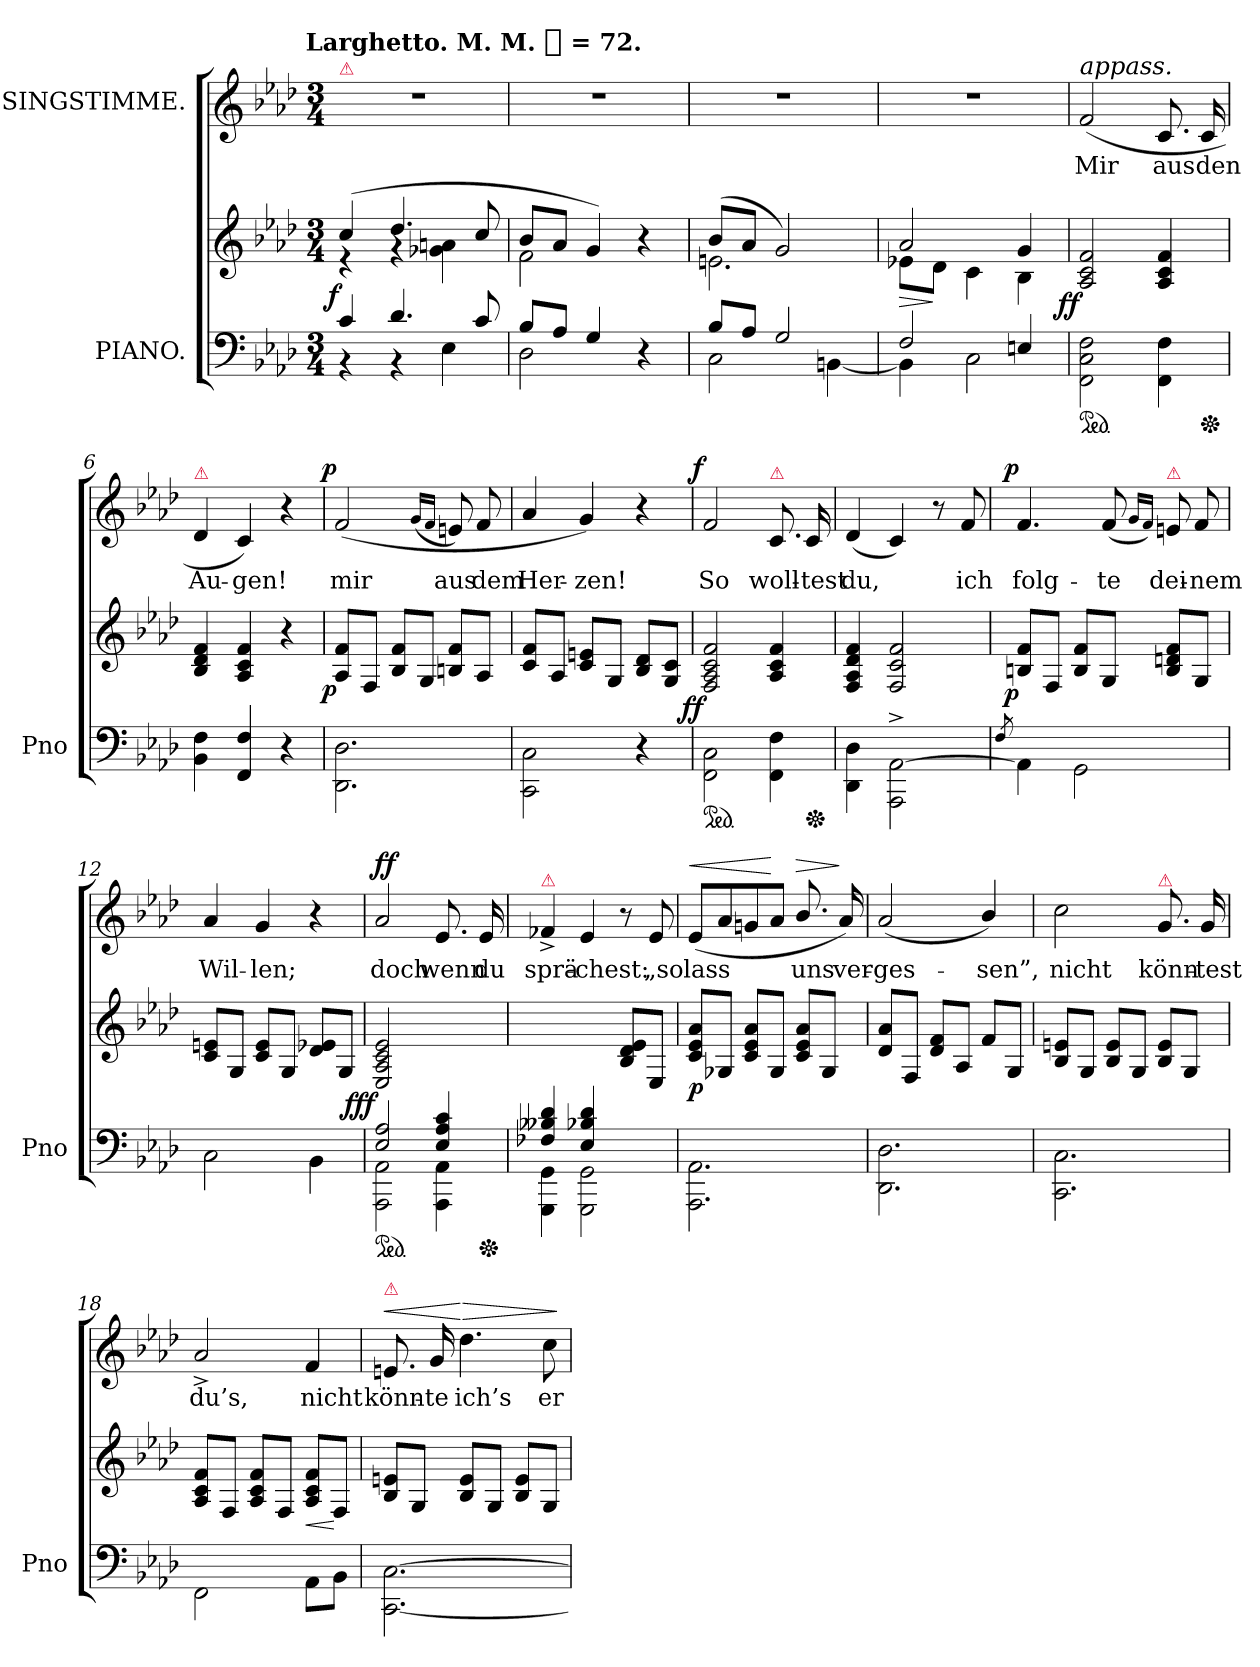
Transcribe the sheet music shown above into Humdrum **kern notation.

**kern	**kern	**dynam	**kern	**text	**dynam
*part2	*part2	*part2	*part1	*part1	*part1
*staff3	*staff2	*staff2/3	*staff1	*staff1	*staff1
*I"PIANO.	*	*	*I"SINGSTIMME.	*	*
*I'Pno	*	*	*	*	*
*clefF4	*clefG2	*	*clefG2	*	*
*k[b-e-a-d-]	*k[b-e-a-d-]	*	*k[b-e-a-d-]	*	*
*f:	*f:	*	*f:	*	*
!!LO:TX:omd:t=Larghetto. M. M. [quarter] = 72.
*M3/4	*M3/4	*	*M3/4	*	*
*MM72	*MM72	*	*MM72	*	*
=1	=1	=1	=1	=1	=1
*^	*^	*	*	*	*
!	!	!	!	!	!LO:TX:a:color=crimson:t=⚠	!	!
!	!	!	!	!LO:DY:rj	!	!	!
4c	4r	(>4cc	4re	f	2.r	.	.
4.d-	4r	4.dd-	4rg	.	.	.	.
.	4E-	.	4g-X 4an	.	.	.	.
8c	.	8cc	.	.	.	.	.
=2	=2	=2	=2	=2	=2	=2	=2
8B-L	2D-	8b-L	2f	.	2.r	.	.
8A-J	.	8a-J	.	.	.	.	.
4G	.	4g)	.	.	.	.	.
4r	4rEEyy	4r	4rcyy	.	.	.	.
=3	=3	=3	=3	=3	=3	=3	=3
8B-L	2C	(>8b-L	2.en	.	2.r	.	.
8A-J	.	8a-J	.	.	.	.	.
2G	.	2g)	.	.	.	.	.
.	[4BBn	.	.	.	.	.	.
=4	=4	=4	=4	=4	=4	=4	=4
2F	4BBn]	2a-	8e-XL	>	2.r	.	.
.	.	.	8d-J	]	.	.	.
.	2C	.	4c	.	.	.	.
4En	.	4g	4B-	.	.	.	.
*v	*v	*	*	*	*	*	*
=5	=5	=5	=5	=5	=5	=5
!	!	!	!	!LO:TX:a:i:t=appass.	!	!
!	!	!	!LO:DY:rj	!	!	!
*ped	*	*	*	*	*	*
2FF\ 2C\ 2F\	2A-/ 2c/ 2f/	2ryy	ff	(>2f	Mir	.
4FF\ 4F\	4A-/ 4c/ 4f/	8.ryy	.	8.c	aus	.
*Xped	*	*	*	*	*	*
.	.	16ryy	.	16c	den	.
=6	=6	=6	=6	=6	=6	=6
!	!	!	!	!LO:TX:a:color=crimson:t=⚠	!	!
*	*v	*v	*	*	*	*
4BB-\ 4F\	4B- 4d- 4f	.	4d-	Au-	.
4FF/ 4F/	4A- 4c 4f	.	4c)	-gen!	.
4r	4r	.	4r	.	.
=7	=7	=7	=7	=7	=7
!	!	!LO:DY:rj	!	!	!LO:DY:a:rj
2.DD-\ 2.D-\	8A-/ 8f/L	p	(>2f	mir	p
.	8F/J	.	.	.	.
.	8B-/ 8f/L	.	.	.	.
.	8G/J	.	.	.	.
.	.	.	(<16qqg/LL	.	.
.	.	.	16qqf/JJ	.	.
.	8Bn/ 8f/L	.	8en)	aus	.
.	8A-/J	.	8f	dem	.
=8	=8	=8	=8	=8	=8
2CC\ 2C\	8c 8fL	.	4a-	Her-	.
.	8A-/J	.	.	.	.
.	8c 8enL	.	4g)	-zen!	.
.	8G/J	.	.	.	.
4r	8B- 8d-L	.	4r	.	.
.	8G/ 8c/J	.	.	.	.
=9	=9	=9	=9	=9	=9
!	!	!LO:DY:rj	!	!	!LO:DY:a:rj
*ped	*	*	*	*	*
*	*^	*	*	*	*
2FF\ 2C\	2F/ 2A-/ 2c/ 2f/	2ryy	ff	2f	So	f
!	!	!	!	!LO:TX:a:color=crimson:t=⚠	!	!
4FF\ 4F\	4A-/ 4c/ 4f/	8.ryy	.	8.c	woll-	.
*Xped	*	*	*	*	*	*
.	.	16ryy	.	16c	-test	.
*	*v	*v	*	*	*	*
=10	=10	=10	=10	=10	=10
4DD-\ 4D-\	4F/ 4A-/ 4d-/ 4f/	.	(<4d-	du,	.
2AAA-^\ [2AA-^\	2F/ 2c/ 2f/	.	4c)	.	.
.	.	.	8r	.	.
.	.	.	8f	ich	.
=11	=11	=11	=11	=11	=11
8qF	.	.	.	.	.
!	!	!LO:DY:rj	!	!	!LO:DY:a:rj
4AA-\]	8Bn/ 8f/L	p	4.f	folg-	p
.	8F/J	.	.	.	.
2GG\	8B/ 8f/L	.	.	.	.
.	8G/J	.	(<8f	-te	.
.	.	.	16qqg/LL	.	.
.	.	.	16qqf/JJ)	.	.
!	!	!	!LO:TX:a:color=crimson:t=⚠	!	!
.	8B/ 8dn/ 8f/L	.	8en	dei-	.
.	8G/J	.	8f	-nem	.
=12	=12	=12	=12	=12	=12
2C\	8c 8enL	.	4a-	Wil-	.
.	8G/J	.	.	.	.
.	8c 8eL	.	4g	-len;	.
.	8G/J	.	.	.	.
4BB-\	8d- 8e-XL	.	4r	.	.
.	8G/J	.	.	.	.
=13	=13	=13	=13	=13	=13
*^	*	*	*	*	*
!	!	!	!LO:DY:rj	!	!	!LO:DY:a
*ped	*	*	*	*	*	*
*	*	*^	*	*	*	*
2E- 2A-	2AAA- 2AA-	2E-/ 2A-/ 2c/ 2e-/	2ryy	fff	2a-	doch	ff
4E- 4A- 4c	4AAA- 4AA-	4reyy	8.ryy	.	8.e-	wenn	.
*Xped	*	*	*	*	*	*	*
.	.	.	16ryy	.	16e-	du	.
=14	=14	=14	=14	=14	=14	=14	=14
!	!	!	!	!	!LO:TX:a:color=crimson:t=⚠	!	!
*	*	*v	*v	*	*	*	*
4F-X 4B--X 4d-	4GGG 4GG	2ryy	.	4f-X^>	sprä-	.
4E- 4B-X 4d-	2GGG 2GG	.	.	4e-	-chest:	.
4rAyy	.	8B- 8d- 8e-L	.	8r	.	.
.	.	8E-/J	.	8e-	„so	.
*v	*v	*	*	*	*	*
=15	=15	=15	=15	=15	=15
!	!	!	!	!	!LO:HP:a
2.AAA-\ 2.AA-\	8c 8e- 8a-L	p	(<8e-L	lass	<
.	8G-XJ	.	8a-	.	.
.	8c 8e- 8a-L	.	8gn	.	.
.	8G-/J	.	8a-J	.	[
!	!	!	!	!	!LO:HP:a
.	8c 8e- 8a-L	.	8.b-/	uns	>
.	8G-/J	.	.	.	.
.	.	.	16a-)	ver-	]
=16	=16	=16	=16	=16	=16
2.DD-\ 2.D-\	8d- 8a-L	.	(<2a-	-ges-	.
.	8F/J	.	.	.	.
.	8d- 8fL	.	.	.	.
.	8A-/J	.	.	.	.
.	8fL	.	4b-/)	-sen”,	.
.	8G/J	.	.	.	.
=17	=17	=17	=17	=17	=17
2.CC\ 2.C\	8B- 8enL	.	2cc	nicht	.
.	8G/J	.	.	.	.
.	8B- 8eL	.	.	.	.
.	8G/J	.	.	.	.
!	!	!	!LO:TX:a:color=crimson:t=⚠	!	!
.	8B- 8eL	.	8.g	könn-	.
.	8G/J	.	.	.	.
.	.	.	16g	-test	.
=18	=18	=18	=18	=18	=18
2FF\	8A- 8c 8fL	.	2a-^>	du’s,	.
.	8F/J	.	.	.	.
.	8A- 8c 8fL	.	.	.	.
.	8F/J	.	.	.	.
!	!	!LO:HP:b	!	!	!
8AA-L	8A- 8c 8fL	<	4f	nicht	.
8BB-\J	8F/J	[	.	.	.
=19	=19	=19	=19	=19	=19
!	!	!	!LO:TX:a:color=crimson:t=⚠	!	!
!	!	!	!	!	!LO:HP:a
[2.CC\ [2.C\	8B- 8enL	.	8.en	könn-	<
.	8G/J	.	.	.	.
.	.	.	16g	-te	.
!	!	!	!	!	!LO:HP:n=1:a
.	8B- 8eL	.	4.dd-	ich’s	[ >
.	8G/J	.	.	.	.
.	8B- 8eL	.	.	.	.
.	8G/J	.	8cc	er-	.
.	.	.	.	.	]
=	=	=	=	=	=
*-	*-	*-	*-	*-	*-
